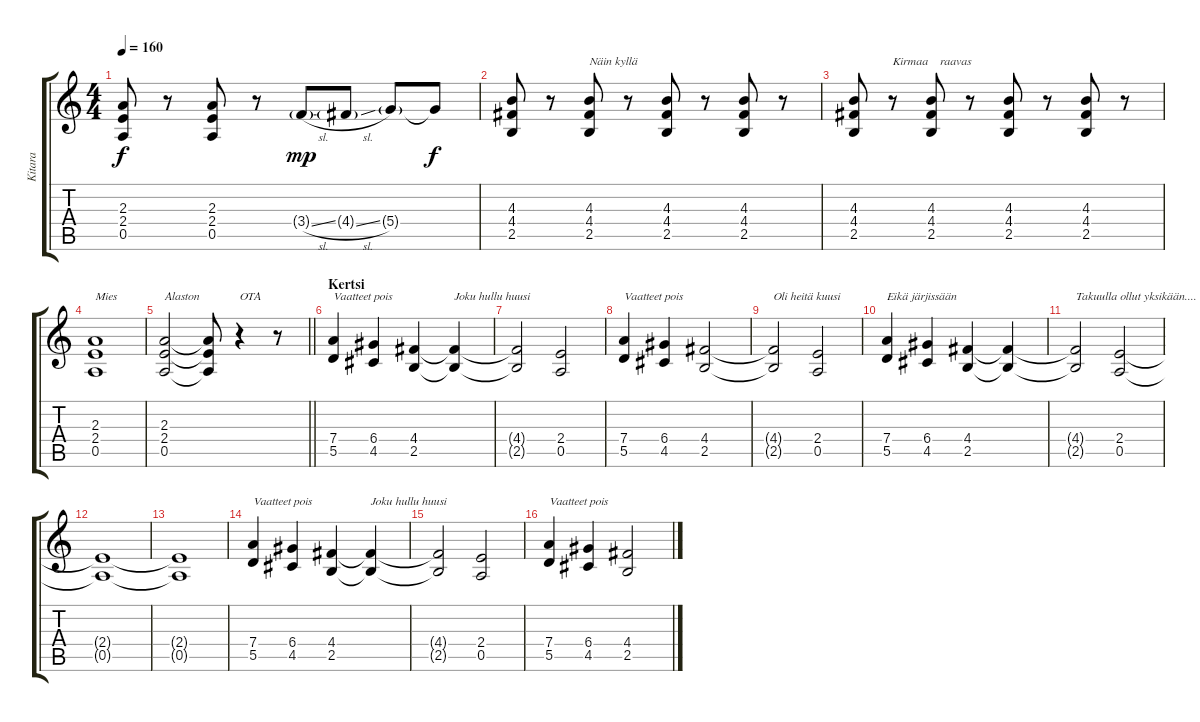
\track ("Kitara" "Kitara") {instrument distortionguitar}
\staff {score tabs}
\tuning (E4 B3 G3 D3 A2 E2) {hide}
\ts (4 4)
\tempo 160
\clef g2
\ks c
(2.3 2.4 0.5).8{dy f} r.8 (2.3 2.4 0.5).8 r.8 3.4{sl g}.8{dy mp instrument distortionguitar} 4.4{sl g}.8 5.4{g}.8 5.4{t}.8{dy f} |
(4.3 4.4 2.5).8 r.8 (4.3 4.4 2.5).8{txt "Näin kyllä "} r.8 (4.3 4.4 2.5).8 r.8 (4.3 4.4 2.5).8 r.8 |
(4.3 4.4 2.5).8 r.8{txt "Kirmaa    raavas"} (4.3 4.4 2.5).8 r.8 (4.3 4.4 2.5).8 r.8 (4.3 4.4 2.5).8 r.8 |
(2.3 2.4 0.5).1{txt "Mies"} |
\barLineRight lightlight
(2.3 2.4 0.5).2{txt "Alaston"} (2.3{t} 2.4{t} 0.5{t}).8 r.4{txt "OTA"} r.8 |
\section ("" "Kertsi")
(7.4 5.5).4{txt "Vaatteet pois"} (6.4 4.5).4 (4.4 2.5).4 (4.4{t} 2.5{t}).4{txt "Joku hullu huusi"} |
(4.4{t} 2.5{t}).2 (2.4 0.5).2 |
(7.4 5.5).4{txt "Vaatteet pois"} (6.4 4.5).4 (4.4 2.5).2 |
(4.4{t} 2.5{t}).2{txt "Oli heitä kuusi"} (2.4 0.5).2 |
(7.4 5.5).4{txt "Eikä järjissään"} (6.4 4.5).4 (4.4 2.5).4 (4.4{t} 2.5{t}).4 |
(4.4{t} 2.5{t}).2{txt "Takuulla ollut yksikään...."} (2.4 0.5).2 |
(2.4{t} 0.5{t}).1 |
(2.4{t} 0.5{t}).1 |
(7.4 5.5).4{txt "Vaatteet pois"} (6.4 4.5).4 (4.4 2.5).4 (4.4{t} 2.5{t}).4{txt "Joku hullu huusi"} |
(4.4{t} 2.5{t}).2 (2.4 0.5).2 |
(7.4 5.5).4{txt "Vaatteet pois"} (6.4 4.5).4 (4.4 2.5).2
